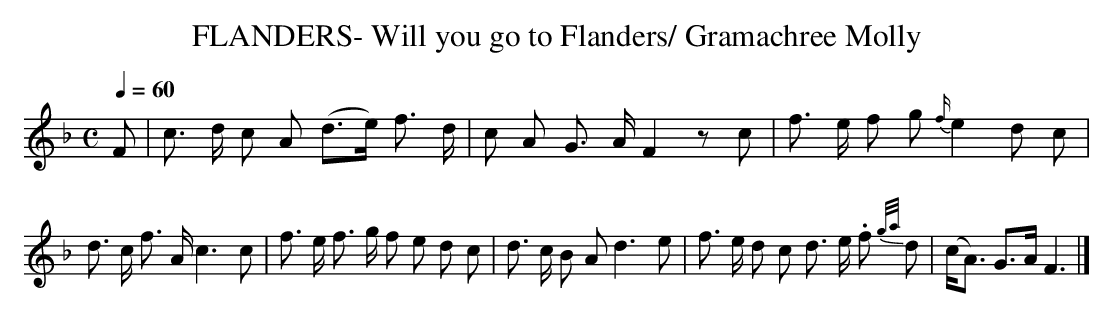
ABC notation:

X:1
T:FLANDERS- Will you go to Flanders/ Gramachree Molly
Q:1/4=60
L:1/4
M:C
K:F
F/|c3/4 d/4 c/ A/ (d3/4e/4) f3/4 d/4|c/ A/ G3/4 A/4Fz/c/|\
f3/4 e/4 f/ g/ {f/}ed/ c/|d3/4 c/4 f3/4 A/4c3/2c/|\
f3/4 e/4 f3/4 g/4 f/ e/ d/ c/|d3/4 c/4 B/ A/ d3/2e/|\
f3/4 e/4 d/ c/ d3/4 e/4 .f/ {g/a/}d/|(c/4A3/4) G3/4A/4F3/2|]
